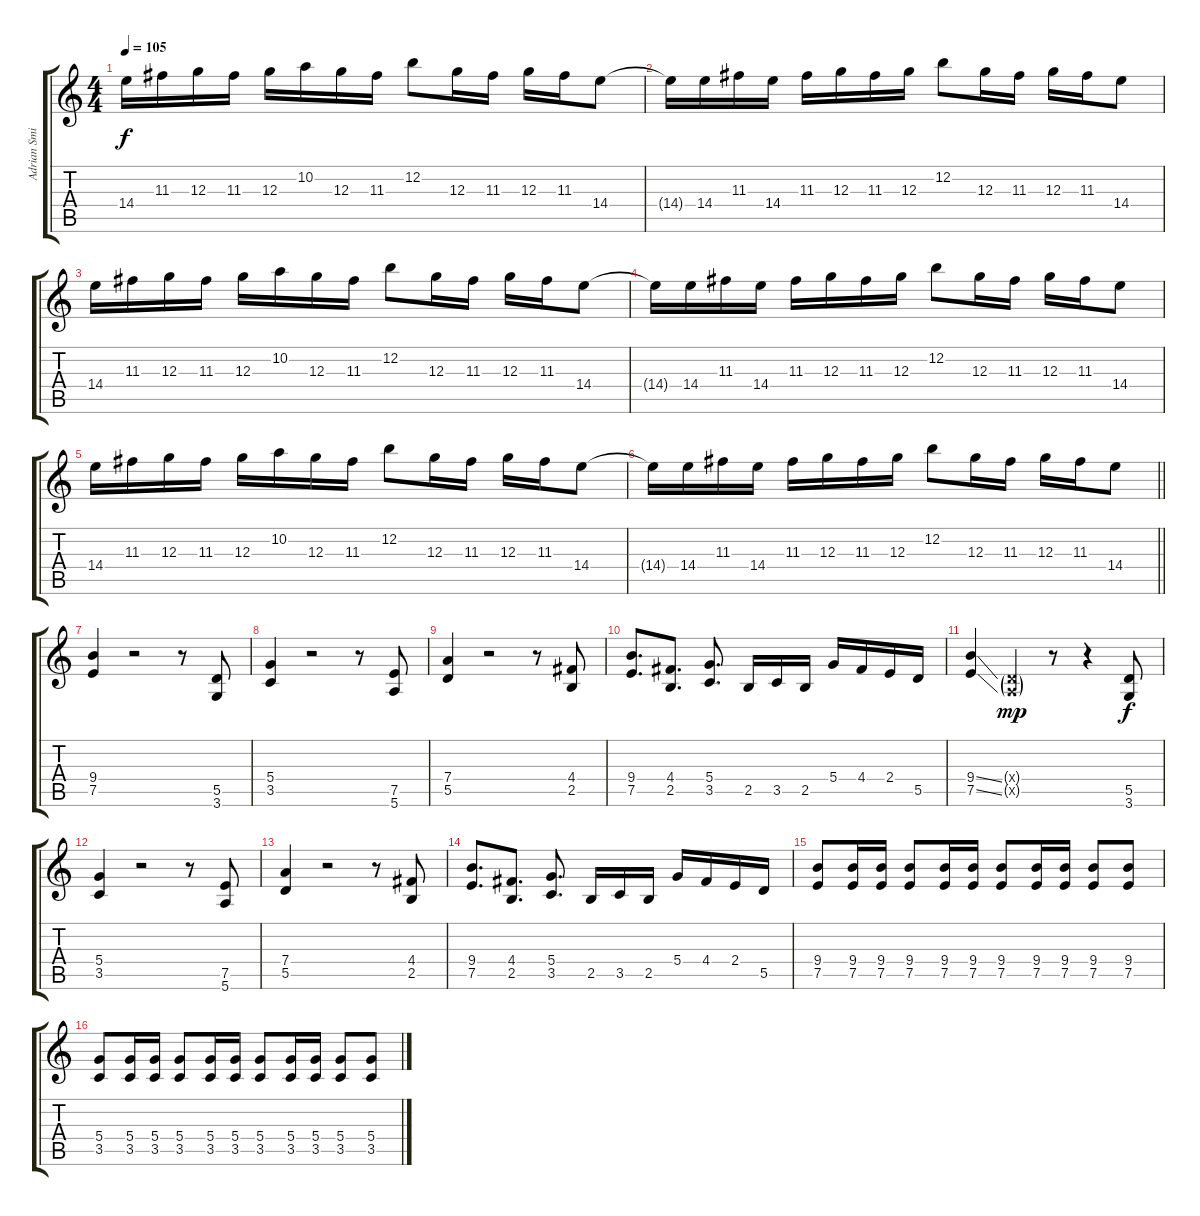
\track ("Adrian Smith" "Adrian Smi") {instrument distortionguitar}
\staff {score tabs}
\tuning (E4 B3 G3 D3 A2 E2) {hide}
\ts (4 4)
\tempo 105
\clef g2
\ks c
14.4.16{dy f} 11.3.16 12.3.16 11.3.16 12.3.16 10.2.16 12.3.16 11.3.16 12.2.8 12.3.16 11.3.16 12.3.16 11.3.16 14.4.8 |
14.4{t}.16 14.4.16 11.3.16 14.4.16 11.3.16 12.3.16 11.3.16 12.3.16 12.2.8 12.3.16 11.3.16 12.3.16 11.3.16 14.4.8 |
14.4.16 11.3.16 12.3.16 11.3.16 12.3.16 10.2.16 12.3.16 11.3.16 12.2.8 12.3.16 11.3.16 12.3.16 11.3.16 14.4.8 |
14.4{t}.16 14.4.16 11.3.16 14.4.16 11.3.16 12.3.16 11.3.16 12.3.16 12.2.8 12.3.16 11.3.16 12.3.16 11.3.16 14.4.8 |
14.4.16 11.3.16 12.3.16 11.3.16 12.3.16 10.2.16 12.3.16 11.3.16 12.2.8 12.3.16 11.3.16 12.3.16 11.3.16 14.4.8 |
\barLineRight lightlight
14.4{t}.16 14.4.16 11.3.16 14.4.16 11.3.16 12.3.16 11.3.16 12.3.16 12.2.8 12.3.16 11.3.16 12.3.16 11.3.16 14.4.8 |
(9.4 7.5).4 r.2 r.8 (5.5 3.6).8 |
(5.4 3.5).4 r.2 r.8 (7.5 5.6).8 |
(7.4 5.5).4 r.2 r.8 (4.4 2.5).8 |
(9.4 7.5).8{d} (4.4 2.5).8{d} (5.4 3.5).8{d} 2.5.16 3.5.16 2.5.16 5.4.16 4.4.16 2.4.16 5.5.16 |
(9.4{ss} 7.5{ss}).4 (0.4{g x} 0.5{g x}).4{dy mp} r.8 r.4 (5.5 3.6).8{dy f} |
(5.4 3.5).4 r.2 r.8 (7.5 5.6).8 |
(7.4 5.5).4 r.2 r.8 (4.4 2.5).8 |
(9.4 7.5).8{d} (4.4 2.5).8{d} (5.4 3.5).8{d} 2.5.16 3.5.16 2.5.16 5.4.16 4.4.16 2.4.16 5.5.16 |
(9.4 7.5).8 (9.4 7.5).16 (9.4 7.5).16 (9.4 7.5).8 (9.4 7.5).16 (9.4 7.5).16 (9.4 7.5).8 (9.4 7.5).16 (9.4 7.5).16 (9.4 7.5).8 (9.4 7.5).8 |
(5.4 3.5).8 (5.4 3.5).16 (5.4 3.5).16 (5.4 3.5).8 (5.4 3.5).16 (5.4 3.5).16 (5.4 3.5).8 (5.4 3.5).16 (5.4 3.5).16 (5.4 3.5).8 (5.4 3.5).8
